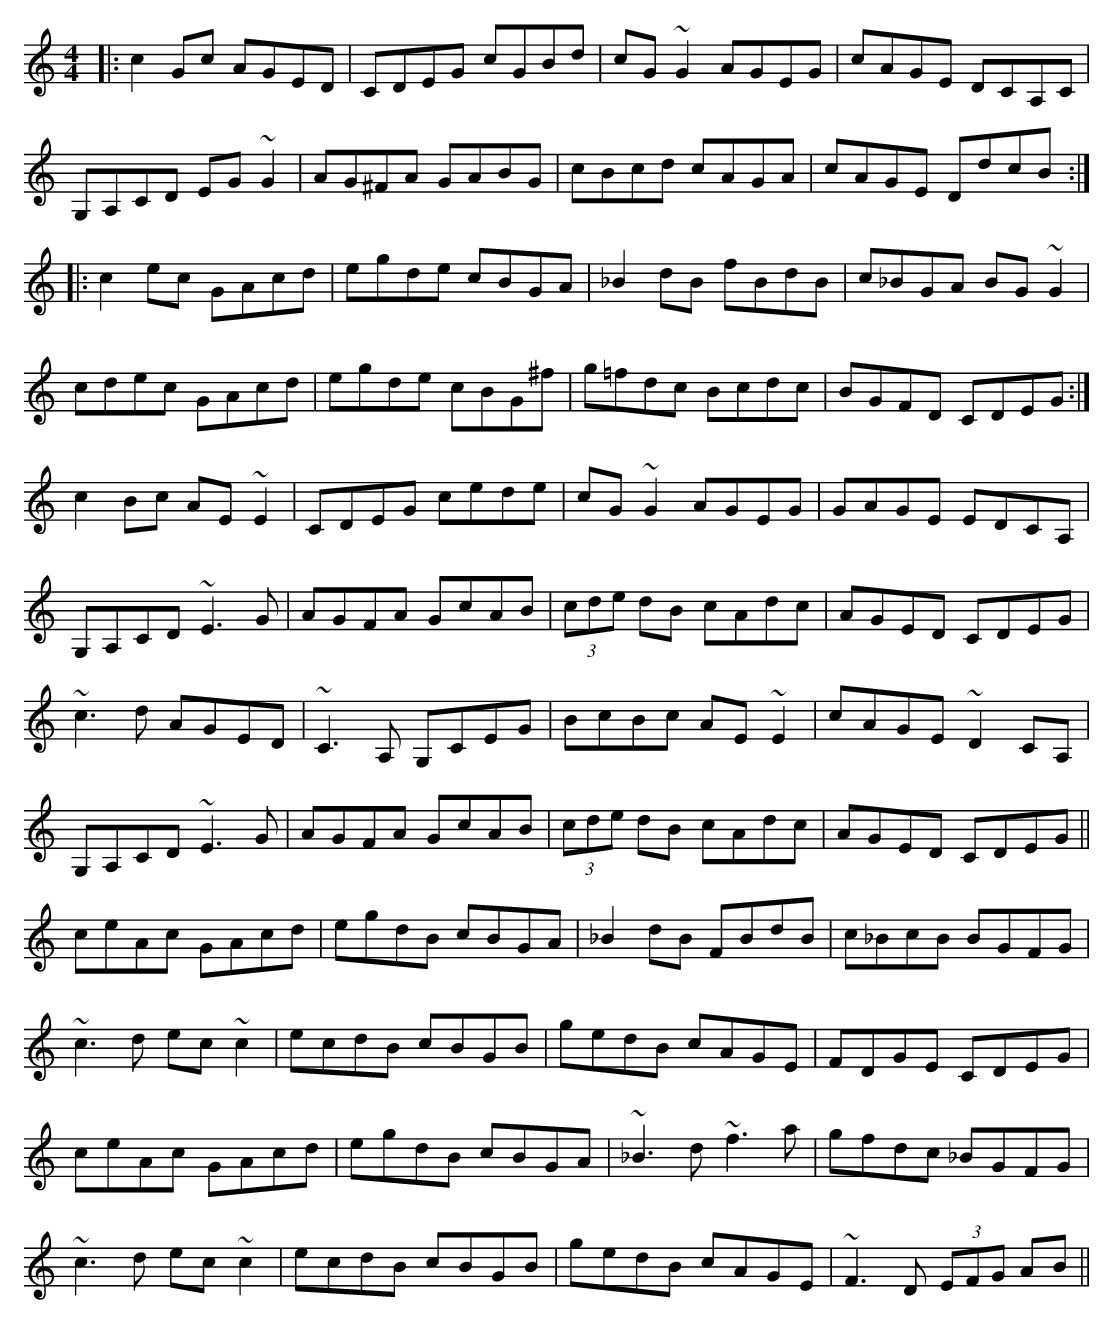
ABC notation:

X:1
M:4/4
K:C
|:c2Gc AGED|CDEG cGBd|cG~G2 AGEG|cAGE DCA,C|
G,A,CD EG~G2|AG^FA GABG|cBcd cAGA|cAGE DdcB:|
|:c2ec GAcd|egde cBGA|_B2dB fBdB|c_BGA BG~G2|
cdec GAcd|egde cBG^f|g=fdc Bcdc|BGFD CDEG:|
c2Bc AE~E2|CDEG cede|cG~G2 AGEG|GAGE EDCA,|
G,A,CD ~E3G|AGFA GcAB|(3cde dB cAdc|AGED CDEG|
~c3d AGED|~C3A, G,CEG|BcBc AE~E2|cAGE ~D2CA,|
G,A,CD ~E3G|AGFA GcAB|(3cde dB cAdc|AGED CDEG||
ceAc GAcd|egdB cBGA|_B2dB FBdB|c_BcB BGFG|
~c3d ec~c2|ecdB cBGB|gedB cAGE|FDGE CDEG|
ceAc GAcd|egdB cBGA|~_B3d ~f3a|gfdc _BGFG|
~c3d ec~c2|ecdB cBGB|gedB cAGE|~F3D (3EFG AB||
